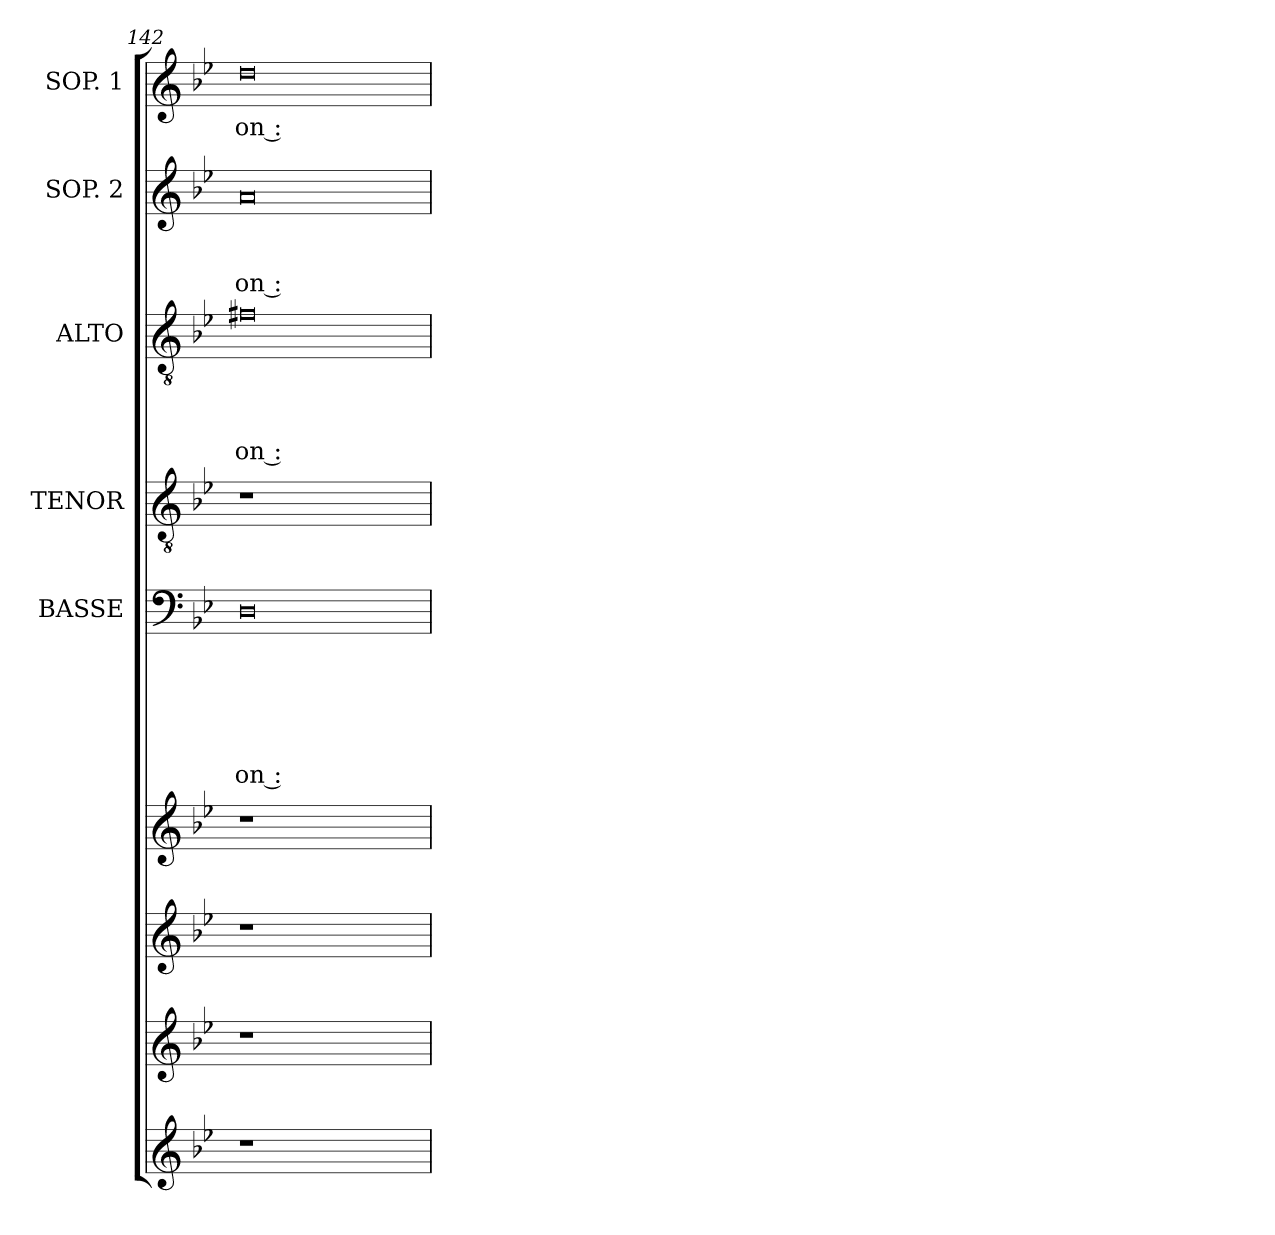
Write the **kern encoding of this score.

**kern	**kern	**kern	**kern	**kern	**text	**text	**text	**text	**text	**text	**kern	**kern	**text	**text	**text	**text	**kern	**text	**text	**text	**kern	**text
*part9	*part8	*part7	*part6	*part5	*part5	*part5	*part5	*part5	*part5	*part5	*part4	*part3	*part3	*part3	*part3	*part3	*part2	*part2	*part2	*part2	*part1	*part1
*staff9	*staff8	*staff7	*staff6	*staff5	*staff5	*staff5	*staff5	*staff5	*staff5	*staff5	*staff4	*staff3	*staff3	*staff3	*staff3	*staff3	*staff2	*staff2	*staff2	*staff2	*staff1	*staff1
*	*	*	*	*I"BASSE	*	*	*	*	*	*	*I"TENOR	*I"ALTO	*	*	*	*	*I"SOP. 2	*	*	*	*I"SOP. 1	*
*	*	*	*	*I'BAS.	*	*	*	*	*	*	*I'TEN.	*I'ALT.	*	*	*	*	*I'SOP. 2	*	*	*	*I'SOP. 1	*
*clefG2	*clefG2	*clefG2	*clefG2	*clefF4	*	*	*	*	*	*	*clefGv2	*clefGv2	*	*	*	*	*clefG2	*	*	*	*clefG2	*
*k[b-e-]	*k[b-e-]	*k[b-e-]	*k[b-e-]	*k[b-e-]	*	*	*	*	*	*	*k[b-e-]	*k[b-e-]	*	*	*	*	*k[b-e-]	*	*	*	*k[b-e-]	*
*B-:	*B-:	*B-:	*B-:	*B-:	*	*	*	*	*	*	*B-:	*B-:	*	*	*	*	*B-:	*	*	*	*B-:	*
=142	=142	=142	=142	=142	=142	=142	=142	=142	=142	=142	=142	=142	=142	=142	=142	=142	=142	=142	=142	=142	=142	=142
!	!	!	!	!	!	!	!	!	!	!LO:LY:b	!	!	!	!	!	!LO:LY:b	!	!	!	!LO:LY:b	!	!LO:LY:b
1r	1r	1r	1r	0D	.	.	.	.	.	-on :	1r	0f#X	.	.	.	-on :	0a	.	.	-on :	0dd	-on :
1ryy	1ryy	1ryy	1ryy	.	.	.	.	.	.	.	1ryy	.	.	.	.	.	.	.	.	.	.	.
=	=	=	=	=	=	=	=	=	=	=	=	=	=	=	=	=	=	=	=	=	=	=
*-	*-	*-	*-	*-	*-	*-	*-	*-	*-	*-	*-	*-	*-	*-	*-	*-	*-	*-	*-	*-	*-	*-
